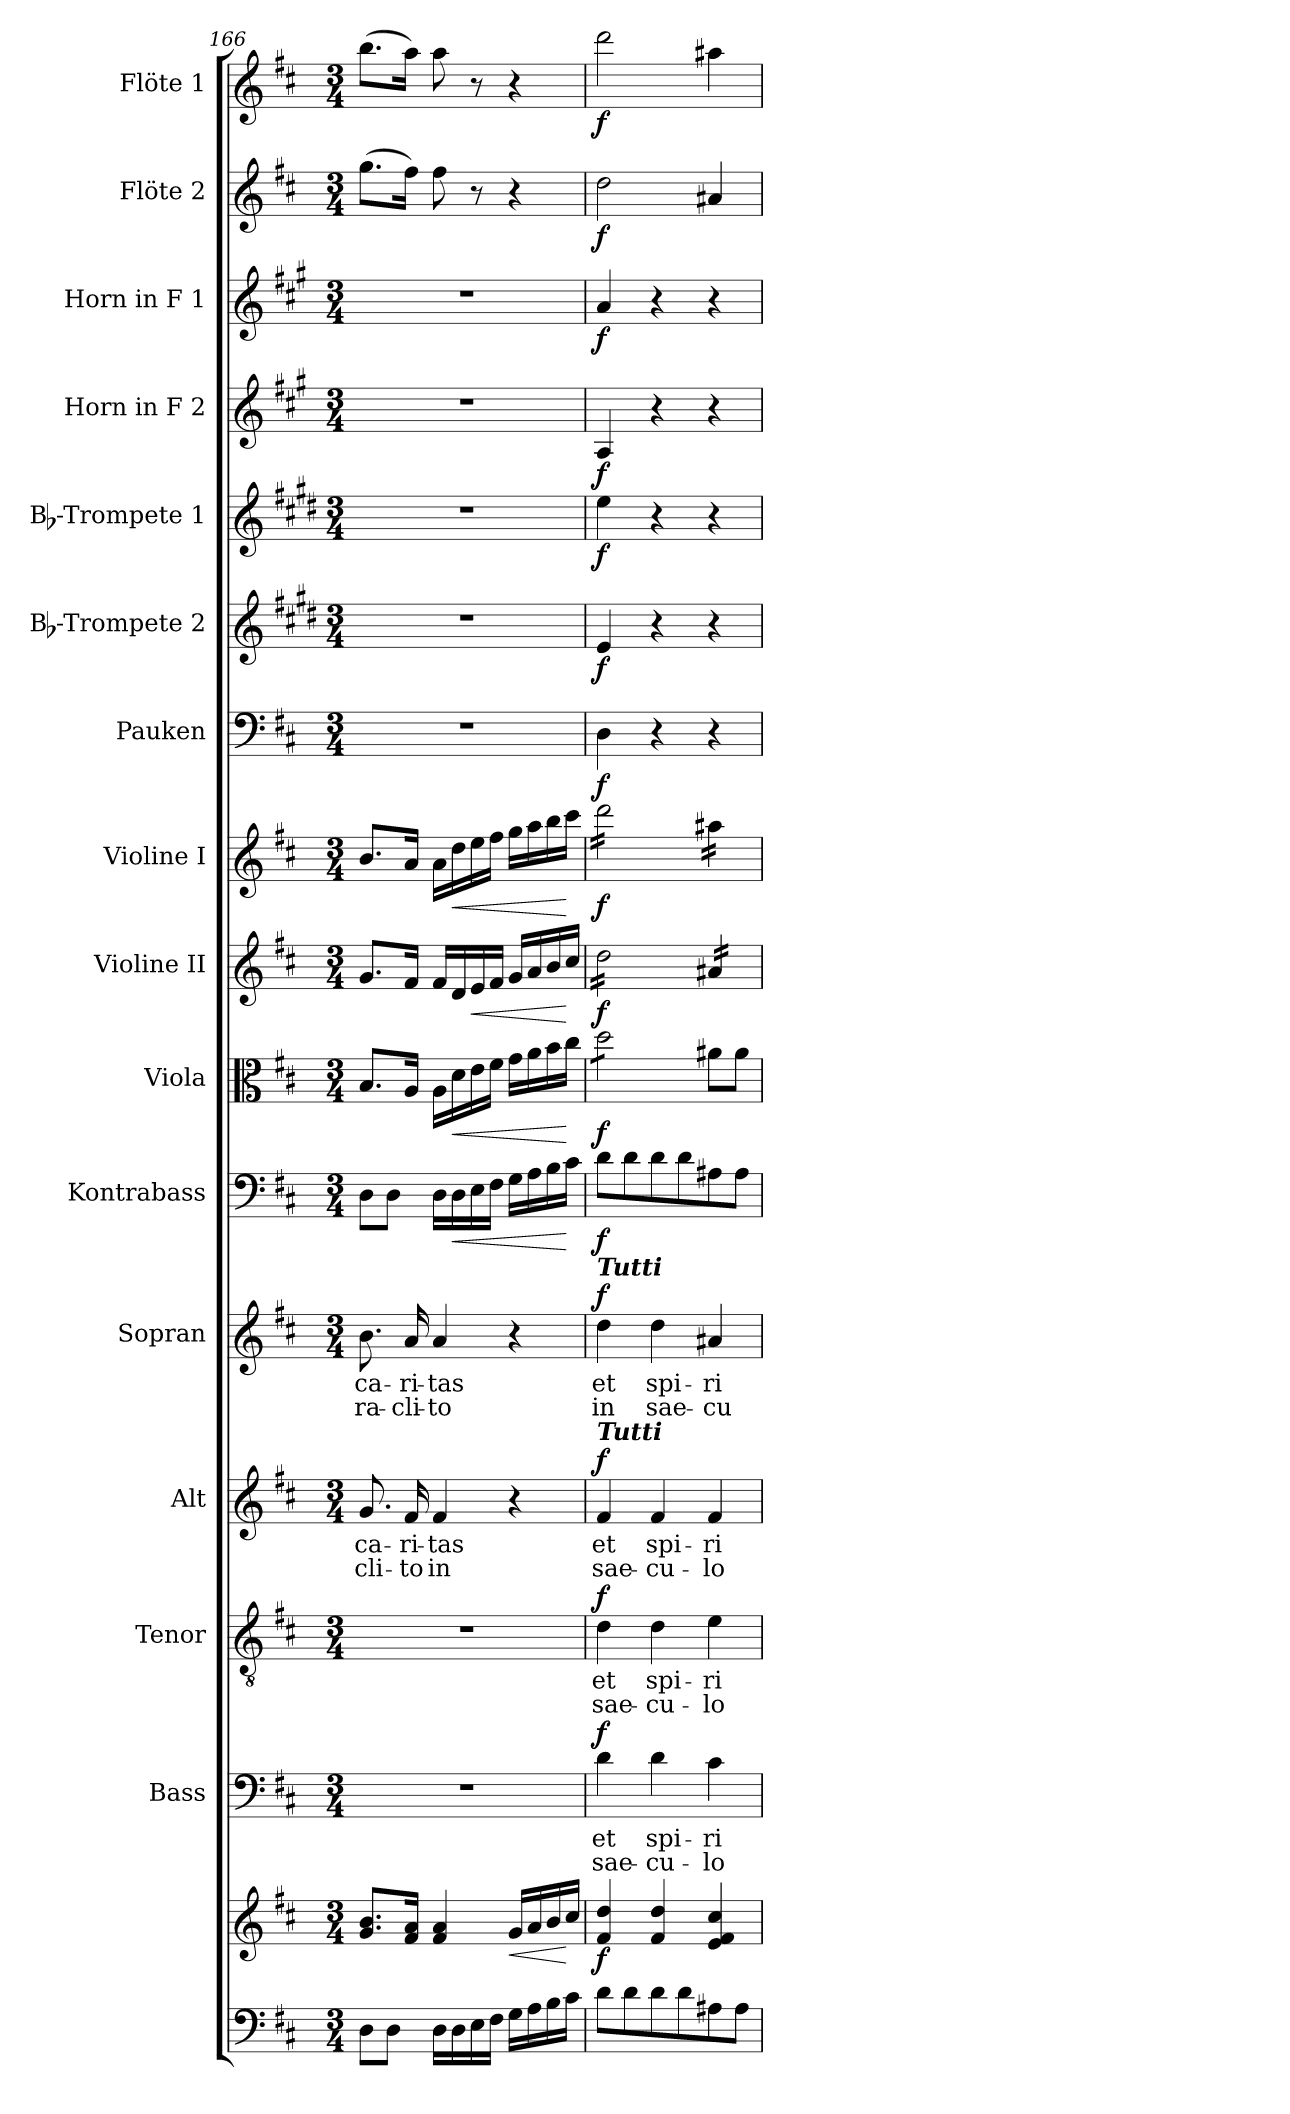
**kern	**kern	**dynam	**kern	**text	**text	**dynam	**kern	**text	**text	**dynam	**kern	**text	**text	**dynam	**kern	**text	**text	**dynam	**kern	**dynam	**kern	**dynam	**kern	**dynam	**kern	**dynam	**kern	**dynam	**kern	**dynam	**kern	**dynam	**kern	**dynam	**kern	**dynam	**kern	**dynam	**kern	**dynam
*part16	*part16	*part16	*part15	*part15	*part15	*part15	*part14	*part14	*part14	*part14	*part13	*part13	*part13	*part13	*part12	*part12	*part12	*part12	*part11	*part11	*part10	*part10	*part9	*part9	*part8	*part8	*part7	*part7	*part6	*part6	*part5	*part5	*part4	*part4	*part3	*part3	*part2	*part2	*part1	*part1
*staff17	*staff16	*staff16/17	*staff15	*staff15	*staff15	*staff15	*staff14	*staff14	*staff14	*staff14	*staff13	*staff13	*staff13	*staff13	*staff12	*staff12	*staff12	*staff12	*staff11	*staff11	*staff10	*staff10	*staff9	*staff9	*staff8	*staff8	*staff7	*staff7	*staff6	*staff6	*staff5	*staff5	*staff4	*staff4	*staff3	*staff3	*staff2	*staff2	*staff1	*staff1
*	*	*	*I"Bass	*	*	*	*I"Tenor	*	*	*	*I"Alt	*	*	*	*I"Sopran	*	*	*	*I"Kontrabass	*	*I"Viola	*	*I"Violine II	*	*I"Violine I	*	*I"Pauken	*	*I"Bb-Trompete 2	*	*I"Bb-Trompete 1	*	*I"Horn in F 2	*	*I"Horn in F 1	*	*I"Flöte 2	*	*I"Flöte 1	*
*	*	*	*I'B.	*	*	*	*I'T.	*	*	*	*I'A.	*	*	*	*I'S.	*	*	*	*I'Kb.	*	*I'Vla.	*	*I'Vl. II	*	*I'Vl. I	*	*I'Pk.	*	*I'Bb Trp. 2	*	*I'Bb Trp. 1	*	*	*	*	*	*I'Fl. 2	*	*I'Fl. 1	*
*clefF4	*clefG2	*	*clefF4	*	*	*	*clefGv2	*	*	*	*clefG2	*	*	*	*clefG2	*	*	*	*clefF4	*	*clefC3	*	*clefG2	*	*clefG2	*	*clefF4	*	*clefG2	*	*clefG2	*	*clefG2	*	*clefG2	*	*clefG2	*	*clefG2	*
*	*	*	*	*	*	*	*	*	*	*	*	*	*	*	*	*	*	*	*ITrd7c12	*	*	*	*	*	*	*	*	*	*ITrd1c2	*	*ITrd1c2	*	*ITrd4c7	*	*ITrd4c7	*	*	*	*	*
*k[f#c#]	*k[f#c#]	*	*k[f#c#]	*	*	*	*k[f#c#]	*	*	*	*k[f#c#]	*	*	*	*k[f#c#]	*	*	*	*k[f#c#]	*	*k[f#c#]	*	*k[f#c#]	*	*k[f#c#]	*	*k[f#c#]	*	*k[f#c#]	*	*k[f#c#]	*	*k[f#c#]	*	*k[f#c#]	*	*k[f#c#]	*	*k[f#c#]	*
*D:	*D:	*	*D:	*	*	*	*D:	*	*	*	*D:	*	*	*	*D:	*	*	*	*D:	*	*D:	*	*D:	*	*D:	*	*D:	*	*D:	*	*D:	*	*D:	*	*D:	*	*D:	*	*D:	*
*M3/4	*M3/4	*	*M3/4	*	*	*	*M3/4	*	*	*	*M3/4	*	*	*	*M3/4	*	*	*	*M3/4	*	*M3/4	*	*M3/4	*	*M3/4	*	*M3/4	*	*M3/4	*	*M3/4	*	*M3/4	*	*M3/4	*	*M3/4	*	*M3/4	*
=166	=166	=166	=166	=166	=166	=166	=166	=166	=166	=166	=166	=166	=166	=166	=166	=166	=166	=166	=166	=166	=166	=166	=166	=166	=166	=166	=166	=166	=166	=166	=166	=166	=166	=166	=166	=166	=166	=166	=166	=166
!	!	!	!	!	!	!	!	!	!	!	!	!LO:LY:b	!LO:LY:b	!	!	!LO:LY:b	!LO:LY:b	!	!	!	!	!	!	!	!	!	!	!	!	!	!	!	!	!	!	!	!	!	!	!
8D\L	8.g/ 8.b/L	.	2.r	.	.	.	2.r	.	.	.	8.g/	ca-	-cli-	.	8.b\	ca-	-ra-	.	8DD\L	.	8.B/L	.	8.g/L	.	8.b/L	.	2.r	.	2.r	.	2.r	.	2.r	.	2.r	.	(>8.gg\L	.	(>8.bb\L	.
8D\J	.	.	.	.	.	.	.	.	.	.	.	.	.	.	.	.	.	.	8DD\J	.	.	.	.	.	.	.	.	.	.	.	.	.	.	.	.	.	.	.	.	.
!	!	!	!	!	!	!	!	!	!	!	!	!LO:LY:b	!LO:LY:b	!	!	!LO:LY:b	!LO:LY:b	!	!	!	!	!	!	!	!	!	!	!	!	!	!	!	!	!	!	!	!	!	!	!
.	16f#/ 16a/Jk	.	.	.	.	.	.	.	.	.	16f#/	-ri-	-to	.	16a/	-ri-	-cli-	.	.	.	16A/Jk	.	16f#/Jk	.	16a/Jk	.	.	.	.	.	.	.	.	.	.	.	16ff#\Jk)	.	16aa\Jk)	.
!	!	!	!	!	!	!	!	!	!	!	!	!LO:LY:b	!LO:LY:b	!	!	!LO:LY:b	!LO:LY:b	!	!	!	!	!	!	!	!	!	!	!	!	!	!	!	!	!	!	!	!	!	!	!
16D\LL	4f#/ 4a/	.	.	.	.	.	.	.	.	.	4f#/	-tas	in	.	4a/	-tas	-to	.	16DD\LL	.	16A\LL	.	16f#/LL	.	16a\LL	.	.	.	.	.	.	.	.	.	.	.	8ff#\	.	8aa\	.
!	!	!	!	!	!	!	!	!	!	!	!	!	!	!	!	!	!	!	!	!LO:HP:b	!	!LO:HP:b	!	!	!	!LO:HP:b	!	!	!	!	!	!	!	!	!	!	!	!	!	!
16D\	.	.	.	.	.	.	.	.	.	.	.	.	.	.	.	.	.	.	16DD\	<	16d\	<	16d/	.	16dd\	<	.	.	.	.	.	.	.	.	.	.	.	.	.	.
!	!	!	!	!	!	!	!	!	!	!	!	!	!	!	!	!	!	!	!	!	!	!	!	!LO:HP:b	!	!	!	!	!	!	!	!	!	!	!	!	!	!	!	!
16E\	.	.	.	.	.	.	.	.	.	.	.	.	.	.	.	.	.	.	16EE\	.	16e\	.	16e/	<	16ee\	.	.	.	.	.	.	.	.	.	.	.	8r	.	8r	.
16F#\JJ	.	.	.	.	.	.	.	.	.	.	.	.	.	.	.	.	.	.	16FF#\JJ	.	16f#\JJ	.	16f#/JJ	.	16ff#\JJ	.	.	.	.	.	.	.	.	.	.	.	.	.	.	.
!	!	!LO:HP:b	!	!	!	!	!	!	!	!	!	!	!	!	!	!	!	!	!	!	!	!	!	!	!	!	!	!	!	!	!	!	!	!	!	!	!	!	!	!
16G\LL	16g/LL	<	.	.	.	.	.	.	.	.	4r	.	.	.	4r	.	.	.	16GG\LL	.	16g\LL	.	16g/LL	.	16gg\LL	.	.	.	.	.	.	.	.	.	.	.	4r	.	4r	.
16A\	16a/	.	.	.	.	.	.	.	.	.	.	.	.	.	.	.	.	.	16AA\	.	16a\	.	16a/	.	16aa\	.	.	.	.	.	.	.	.	.	.	.	.	.	.	.
16B\	16b/	.	.	.	.	.	.	.	.	.	.	.	.	.	.	.	.	.	16BB\	.	16b\	.	16b/	.	16bb\	.	.	.	.	.	.	.	.	.	.	.	.	.	.	.
16c#\JJ	16cc#/JJ	[	.	.	.	.	.	.	.	.	.	.	.	.	.	.	.	.	16C#\JJ	[	16cc#\JJ	[	16cc#/JJ	[	16ccc#\JJ	[	.	.	.	.	.	.	.	.	.	.	.	.	.	.
=167	=167	=167	=167	=167	=167	=167	=167	=167	=167	=167	=167	=167	=167	=167	=167	=167	=167	=167	=167	=167	=167	=167	=167	=167	=167	=167	=167	=167	=167	=167	=167	=167	=167	=167	=167	=167	=167	=167	=167	=167
!	!	!	!	!	!	!	!	!	!	!	!	!	!	!	!LO:TX:a:Bi:t=Tutti	!	!	!	!	!	!	!	!	!	!	!	!	!	!	!	!	!	!	!	!	!	!	!	!	!
!	!	!	!	!	!	!	!	!	!	!	!LO:TX:a:Bi:t=Tutti	!	!	!	!	!	!	!	!	!	!	!	!	!	!	!	!	!	!	!	!	!	!	!	!	!	!	!	!	!
!	!	!LO:DY:b	!	!LO:LY:b	!LO:LY:b	!LO:DY:a	!	!LO:LY:b	!LO:LY:b	!LO:DY:a	!	!LO:LY:b	!LO:LY:b	!LO:DY:a	!	!LO:LY:b	!LO:LY:b	!LO:DY:a	!	!LO:DY:b	!	!LO:DY:b	!	!LO:DY:b	!	!LO:DY:b	!	!LO:DY:b	!	!LO:DY:b	!	!LO:DY:b	!	!LO:DY:b	!	!LO:DY:b	!	!LO:DY:b	!	!LO:DY:b
*	*	*	*	*	*	*	*	*	*	*	*	*	*	*	*	*	*	*	*	*	*tremolo	*	*	*	*	*	*	*	*	*	*	*	*	*	*	*	*	*	*	*
*	*	*	*	*	*	*	*	*	*	*	*	*	*	*	*	*	*	*	*	*	*	*	*tremolo	*	*	*	*	*	*	*	*	*	*	*	*	*	*	*	*	*
*	*	*	*	*	*	*	*	*	*	*	*	*	*	*	*	*	*	*	*	*	*	*	*	*	*tremolo	*	*	*	*	*	*	*	*	*	*	*	*	*	*	*
8d\L	4f#/ 4dd/	f	4d\	et	sae-	f	4d\	et	sae-	f	4f#/	et	sae-	f	4dd\	et	in	f	8D\L	f	8dd\L	f	16dd\LL	f	16ddd\LL	f	4D\	f	4d/	f	4dd\	f	4D/	f	4d/	f	2dd\	f	2ddd\	f
.	.	.	.	.	.	.	.	.	.	.	.	.	.	.	.	.	.	.	.	.	.	.	16dd\	.	16ddd\	.	.	.	.	.	.	.	.	.	.	.	.	.	.	.
8d\	.	.	.	.	.	.	.	.	.	.	.	.	.	.	.	.	.	.	8D\	.	8dd\	.	16dd\	.	16ddd\	.	.	.	.	.	.	.	.	.	.	.	.	.	.	.
.	.	.	.	.	.	.	.	.	.	.	.	.	.	.	.	.	.	.	.	.	.	.	16dd\	.	16ddd\	.	.	.	.	.	.	.	.	.	.	.	.	.	.	.
!	!	!	!	!LO:LY:b	!LO:LY:b	!	!	!LO:LY:b	!LO:LY:b	!	!	!LO:LY:b	!LO:LY:b	!	!	!LO:LY:b	!LO:LY:b	!	!	!	!	!	!	!	!	!	!	!	!	!	!	!	!	!	!	!	!	!	!	!
8d\	4f#/ 4dd/	.	4d\	spi-	-cu-	.	4d\	spi-	-cu-	.	4f#/	spi-	-cu-	.	4dd\	spi-	sae-	.	8D\	.	8dd\	.	16dd\	.	16ddd\	.	4r	.	4r	.	4r	.	4r	.	4r	.	.	.	.	.
.	.	.	.	.	.	.	.	.	.	.	.	.	.	.	.	.	.	.	.	.	.	.	16dd\	.	16ddd\	.	.	.	.	.	.	.	.	.	.	.	.	.	.	.
8d\	.	.	.	.	.	.	.	.	.	.	.	.	.	.	.	.	.	.	8D\	.	8dd\J	.	16dd\	.	16ddd\	.	.	.	.	.	.	.	.	.	.	.	.	.	.	.
*	*	*	*	*	*	*	*	*	*	*	*	*	*	*	*	*	*	*	*	*	*Xtremolo	*	*	*	*	*	*	*	*	*	*	*	*	*	*	*	*	*	*	*
.	.	.	.	.	.	.	.	.	.	.	.	.	.	.	.	.	.	.	.	.	.	.	16dd\JJ	.	16ddd\JJ	.	.	.	.	.	.	.	.	.	.	.	.	.	.	.
!	!	!	!	!LO:LY:b	!LO:LY:b	!	!	!LO:LY:b	!LO:LY:b	!	!	!LO:LY:b	!LO:LY:b	!	!	!LO:LY:b	!LO:LY:b	!	!	!	!	!	!	!	!	!	!	!	!	!	!	!	!	!	!	!	!	!	!	!
8A#X\	4e/ 4f#/ 4cc#/	.	4c#\	-ri-	-lo-	.	4e\	-ri-	-lo-	.	4f#/	-ri-	-lo-	.	4a#X/	-ri-	-cu-	.	8AA#X\	.	8a#X\L	.	16a#X/LL	.	16aa#X\LL	.	4r	.	4r	.	4r	.	4r	.	4r	.	4a#X/	.	4aa#X\	.
.	.	.	.	.	.	.	.	.	.	.	.	.	.	.	.	.	.	.	.	.	.	.	16a#X/	.	16aa#X\	.	.	.	.	.	.	.	.	.	.	.	.	.	.	.
8A#\J	.	.	.	.	.	.	.	.	.	.	.	.	.	.	.	.	.	.	8AA#\J	.	8a#\J	.	16a#X/	.	16aa#X\	.	.	.	.	.	.	.	.	.	.	.	.	.	.	.
.	.	.	.	.	.	.	.	.	.	.	.	.	.	.	.	.	.	.	.	.	.	.	16a#X/JJ	.	16aa#X\JJ	.	.	.	.	.	.	.	.	.	.	.	.	.	.	.
*	*	*	*	*	*	*	*	*	*	*	*	*	*	*	*	*	*	*	*	*	*	*	*	*	*Xtremolo	*	*	*	*	*	*	*	*	*	*	*	*	*	*	*
*	*	*	*	*	*	*	*	*	*	*	*	*	*	*	*	*	*	*	*	*	*	*	*Xtremolo	*	*	*	*	*	*	*	*	*	*	*	*	*	*	*	*	*
=	=	=	=	=	=	=	=	=	=	=	=	=	=	=	=	=	=	=	=	=	=	=	=	=	=	=	=	=	=	=	=	=	=	=	=	=	=	=	=	=
*-	*-	*-	*-	*-	*-	*-	*-	*-	*-	*-	*-	*-	*-	*-	*-	*-	*-	*-	*-	*-	*-	*-	*-	*-	*-	*-	*-	*-	*-	*-	*-	*-	*-	*-	*-	*-	*-	*-	*-	*-
